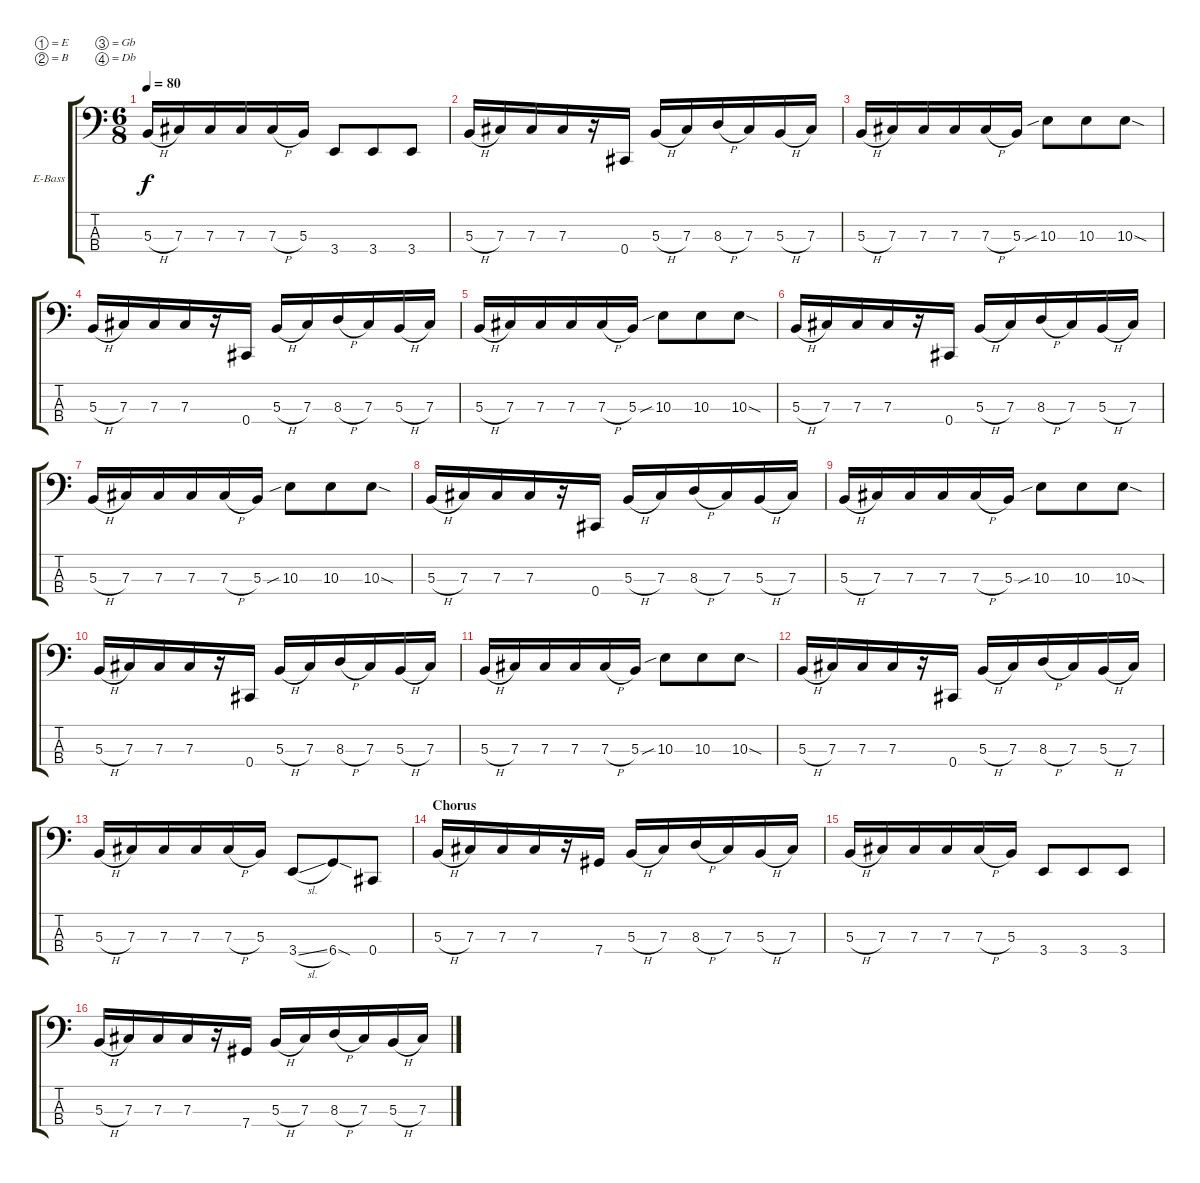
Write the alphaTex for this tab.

\defaultSystemsLayout 4
\bracketExtendMode groupsimilarinstruments
\firstSystemTrackNameOrientation horizontal
\otherSystemsTrackNameOrientation horizontal
\track ("Electric Bass" "E-Bass") {instrument electricbassfinger}
\staff {score tabs}
\tuning (E2 B1 Gb1 Db1)
\ts (6 8)
\tempo 80
\clef f4
\ks c
5.3{h}.16{dy f} 7.3.16 7.3.16 7.3.16 7.3{h}.16 5.3.16 3.4.8 3.4.8 3.4.8 |
5.3{h}.16 7.3.16 7.3.16 7.3.16 r.16 0.4.16 5.3{h}.16 7.3.16 8.3{h}.16 7.3.16 5.3{h}.16 7.3.16 |
5.3{h}.16 7.3.16 7.3.16 7.3.16 7.3{h}.16 5.3.16 10.3{sib}.8 10.3.8 10.3{sod}.8 |
5.3{h}.16 7.3.16 7.3.16 7.3.16 r.16 0.4.16 5.3{h}.16 7.3.16 8.3{h}.16 7.3.16 5.3{h}.16 7.3.16 |
5.3{h}.16 7.3.16 7.3.16 7.3.16 7.3{h}.16 5.3.16 10.3{sib}.8 10.3.8 10.3{sod}.8 |
5.3{h}.16 7.3.16 7.3.16 7.3.16 r.16 0.4.16 5.3{h}.16 7.3.16 8.3{h}.16 7.3.16 5.3{h}.16 7.3.16 |
5.3{h}.16 7.3.16 7.3.16 7.3.16 7.3{h}.16 5.3.16 10.3{sib}.8 10.3.8 10.3{sod}.8 |
5.3{h}.16 7.3.16 7.3.16 7.3.16 r.16 0.4.16 5.3{h}.16 7.3.16 8.3{h}.16 7.3.16 5.3{h}.16 7.3.16 |
5.3{h}.16 7.3.16 7.3.16 7.3.16 7.3{h}.16 5.3.16 10.3{sib}.8 10.3.8 10.3{sod}.8 |
5.3{h}.16 7.3.16 7.3.16 7.3.16 r.16 0.4.16 5.3{h}.16 7.3.16 8.3{h}.16 7.3.16 5.3{h}.16 7.3.16 |
5.3{h}.16 7.3.16 7.3.16 7.3.16 7.3{h}.16 5.3.16 10.3{sib}.8 10.3.8 10.3{sod}.8 |
5.3{h}.16 7.3.16 7.3.16 7.3.16 r.16 0.4.16 5.3{h}.16 7.3.16 8.3{h}.16 7.3.16 5.3{h}.16 7.3.16 |
5.3{h}.16 7.3.16 7.3.16 7.3.16 7.3{h}.16 5.3.16 3.4{sl}.8 6.4{sod}.8 0.4.8 |
\section ("" "Chorus")
5.3{h}.16 7.3.16 7.3.16 7.3.16 r.16 7.4.16 5.3{h}.16 7.3.16 8.3{h}.16 7.3.16 5.3{h}.16 7.3.16 |
5.3{h}.16 7.3.16 7.3.16 7.3.16 7.3{h}.16 5.3.16 3.4.8 3.4.8 3.4.8 |
5.3{h}.16 7.3.16 7.3.16 7.3.16 r.16 7.4.16 5.3{h}.16 7.3.16 8.3{h}.16 7.3.16 5.3{h}.16 7.3.16
